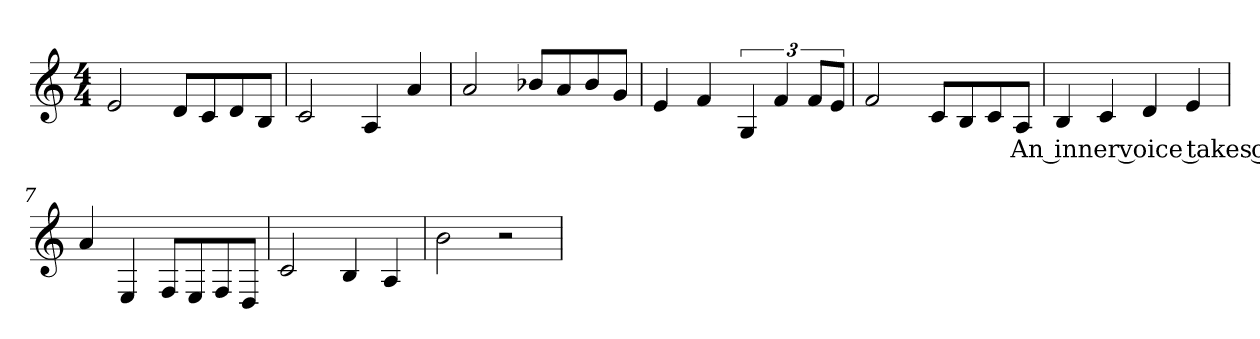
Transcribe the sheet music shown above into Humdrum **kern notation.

**kern	**text
*part1	*part1
*staff1	*staff1
*clefG2	*
*k[]	*
*a:	*
*M4/4	*
*MM72	*
=1	=1
2e	.
8dL	.
8c	.
8d	.
8BJ	.
=2	=2
2c	.
4A	.
4a	.
=3	=3
2a	.
8b-XL	.
8a	.
8b-	.
8gJ	.
=4	=4
4e	.
4f	.
6G	.
6f	.
12fL	.
12eJ	.
=5	=5
2f	.
8cL	.
8B	.
8c	.
8AJ	An inner voice takes over the theme in this measure; uppervoice not depicted after beat 1
=6	=6
4B	.
4c	.
4d	.
4e	.
=7	=7
4a	.
4E	.
8FL	.
8E	.
8F	.
8DJ	.
=8	=8
2c	.
4B	.
4A	.
=9	=9
2b	.
2r	.
=	=
*-	*-
